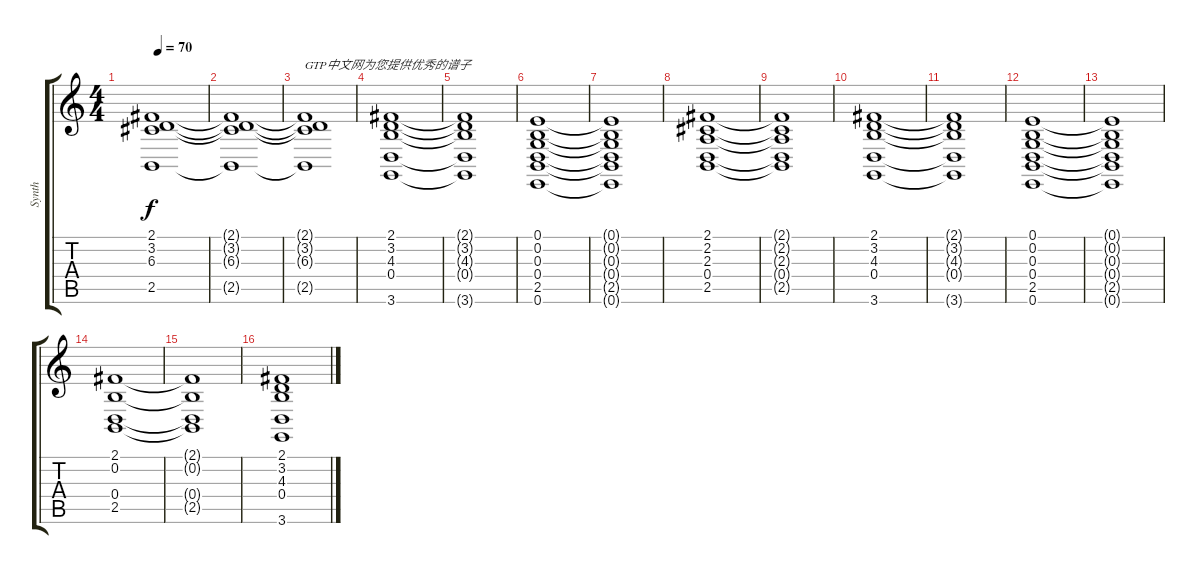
\track ("Synth" "Synth") {instrument stringensemble1}
\staff {score tabs}
\tuning (E4 B3 G3 D3 A2 E2) {hide}
\ts (4 4)
\tempo 70
\clef g2
\ks c
(2.1 3.2 6.3 2.5).1{dy f instrument stringensemble1} |
(2.1{t} 3.2{t} 6.3{t} 2.5{t}).1 |
(2.1{t} 3.2{t} 6.3{t} 2.5{t}).1{txt "GTP中文网为您提供优秀的谱子"} |
(2.1 3.2 4.3 0.4 3.6).1 |
(2.1{t} 3.2{t} 4.3{t} 0.4{t} 3.6{t}).1 |
(0.1 0.2 0.3 0.4 2.5 0.6).1 |
(0.1{t} 0.2{t} 0.3{t} 0.4{t} 2.5{t} 0.6{t}).1 |
(2.1 2.2 2.3 0.4 2.5).1 |
(2.1{t} 2.2{t} 2.3{t} 0.4{t} 2.5{t}).1 |
(2.1 3.2 4.3 0.4 3.6).1 |
(2.1{t} 3.2{t} 4.3{t} 0.4{t} 3.6{t}).1 |
(0.1 0.2 0.3 0.4 2.5 0.6).1 |
(0.1{t} 0.2{t} 0.3{t} 0.4{t} 2.5{t} 0.6{t}).1 |
(2.1 0.2 0.4 2.5).1 |
(2.1{t} 0.2{t} 0.4{t} 2.5{t}).1 |
(2.1 3.2 4.3 0.4 3.6).1
